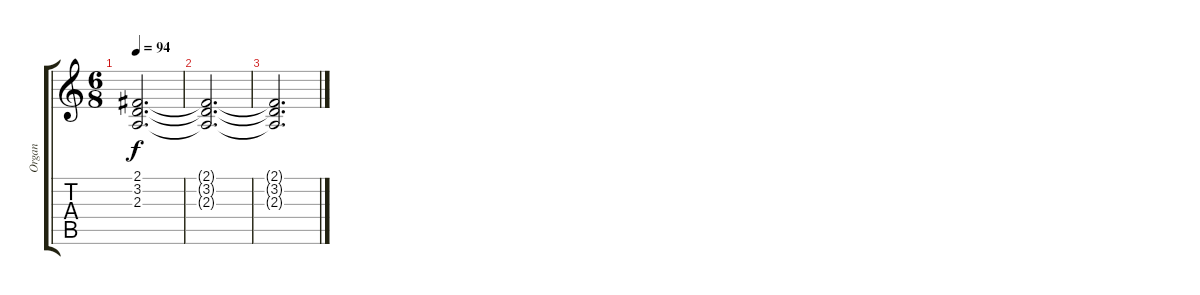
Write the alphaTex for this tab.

\track ("Organ" "Organ") {instrument percussiveorgan}
\staff {score tabs}
\tuning (E4 B3 G3 D3 A2 E2) {hide}
\ts (6 8)
\tempo 94
\clef g2
\ks c
(2.1{t} 3.2{t} 2.3{t}).2{d dy f} |
(2.1{t} 3.2{t} 2.3{t}).2{d} |
(2.1{t} 3.2{t} 2.3{t}).2{d}
